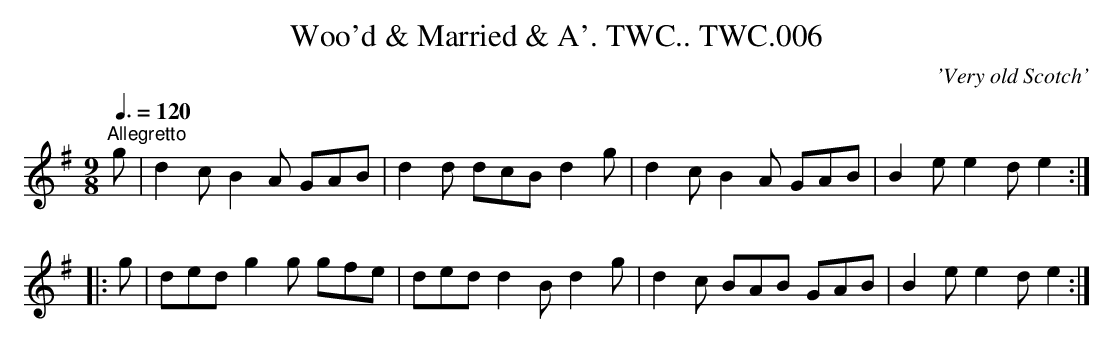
X:1
T:Woo'd & Married & A'. TWC.. TWC.006
M:9/8
L:1/8
Q:3/8=120
C:'Very old Scotch'
K:G
"^Allegretto"g|d2c B2A GAB|d2d dcB d2g|d2c B2A GAB|B2e e2d e2:|!
|:g|ded g2g gfe|ded d2B d2g|d2c BAB GAB|B2e e2d e2:|
